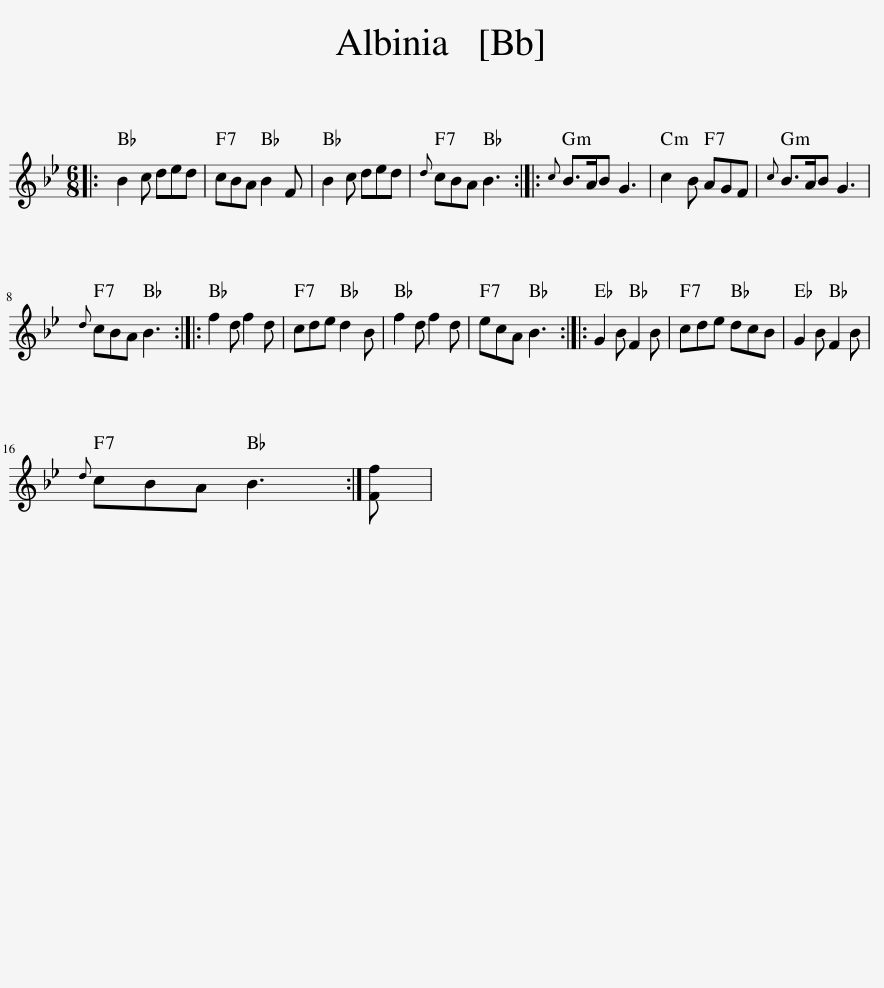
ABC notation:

X:1
L:1/8
M:6/8
I:linebreak $
K:Bb
V:1 treble
V:1
|: B2 c ded | cBA B2 F | B2 c ded |{d} cBA B3 ::{c} B>AB G3 | %5
 c2 B AGF |{c} B>AB G3 |${d} cBA B3 :: f2 d f2 d | cde d2 B | %10
 f2 d f2 d | ecA B3 :: G2 B F2 B | cde dcB | G2 B F2 B |$ %15
{d} cBA B3 :| [Ff] | %17
